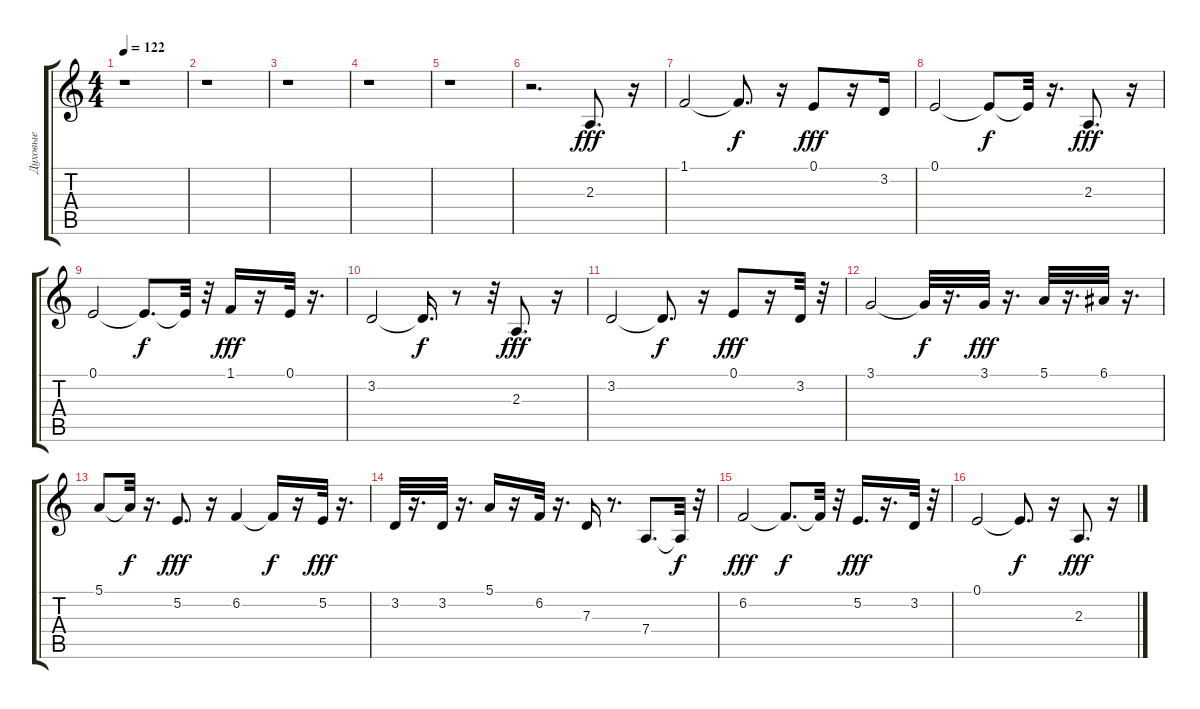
\track ("Духовые" "Духовые") {instrument tuba}
\staff {score tabs}
\tuning (E4 B3 G3 D3 A2 E2) {hide}
\ts (4 4)
\tempo 122
\clef g2
\ks c
r.1{dy fff} |
r.1 |
r.1 |
r.1 |
r.1 |
r.2{d} 2.3.8{d} r.16 |
1.1.2 1.1{t}.8{d dy f} r.16 0.1.8{dy fff} r.16 3.2.16 |
0.1.2 0.1{t}.8{dy f} 0.1{t}.32 r.16{d} 2.3.8{d dy fff} r.16 |
0.1.2 0.1{t}.8{d dy f} 0.1{t}.32 r.32 1.1.16{dy fff} r.16 0.1.32 r.16{d} |
3.2.2 3.2{t}.16{d dy f} r.8 r.32 2.3.8{d dy fff} r.16 |
3.2.2 3.2{t}.8{d dy f} r.16 0.1.8{dy fff} r.16 3.2.32 r.32 |
3.1.2 3.1{t}.32{dy f} r.16{d} 3.1.32{dy fff} r.16{d} 5.1.32 r.16{d} 6.1.32 r.16{d} |
5.1.8 5.1{t}.32{dy f} r.16{d} 5.2.8{d dy fff} r.16 6.2.4 6.2{t}.16{dy f} r.16 5.2.32{dy fff} r.16{d} |
3.2.32 r.16{d} 3.2.32 r.16{d} 5.1.16 r.16 6.2.32 r.16{d} 7.3.16 r.8{d} 7.4.8{d} 7.4{t}.32{dy f} r.32 |
6.2.2{dy fff} 6.2{t}.8{d dy f} 6.2{t}.32 r.32 5.2.16{d dy fff} r.16{d} 3.2.32 r.32 |
0.1.2 0.1{t}.8{d dy f} r.16 2.3.8{d dy fff} r.16
